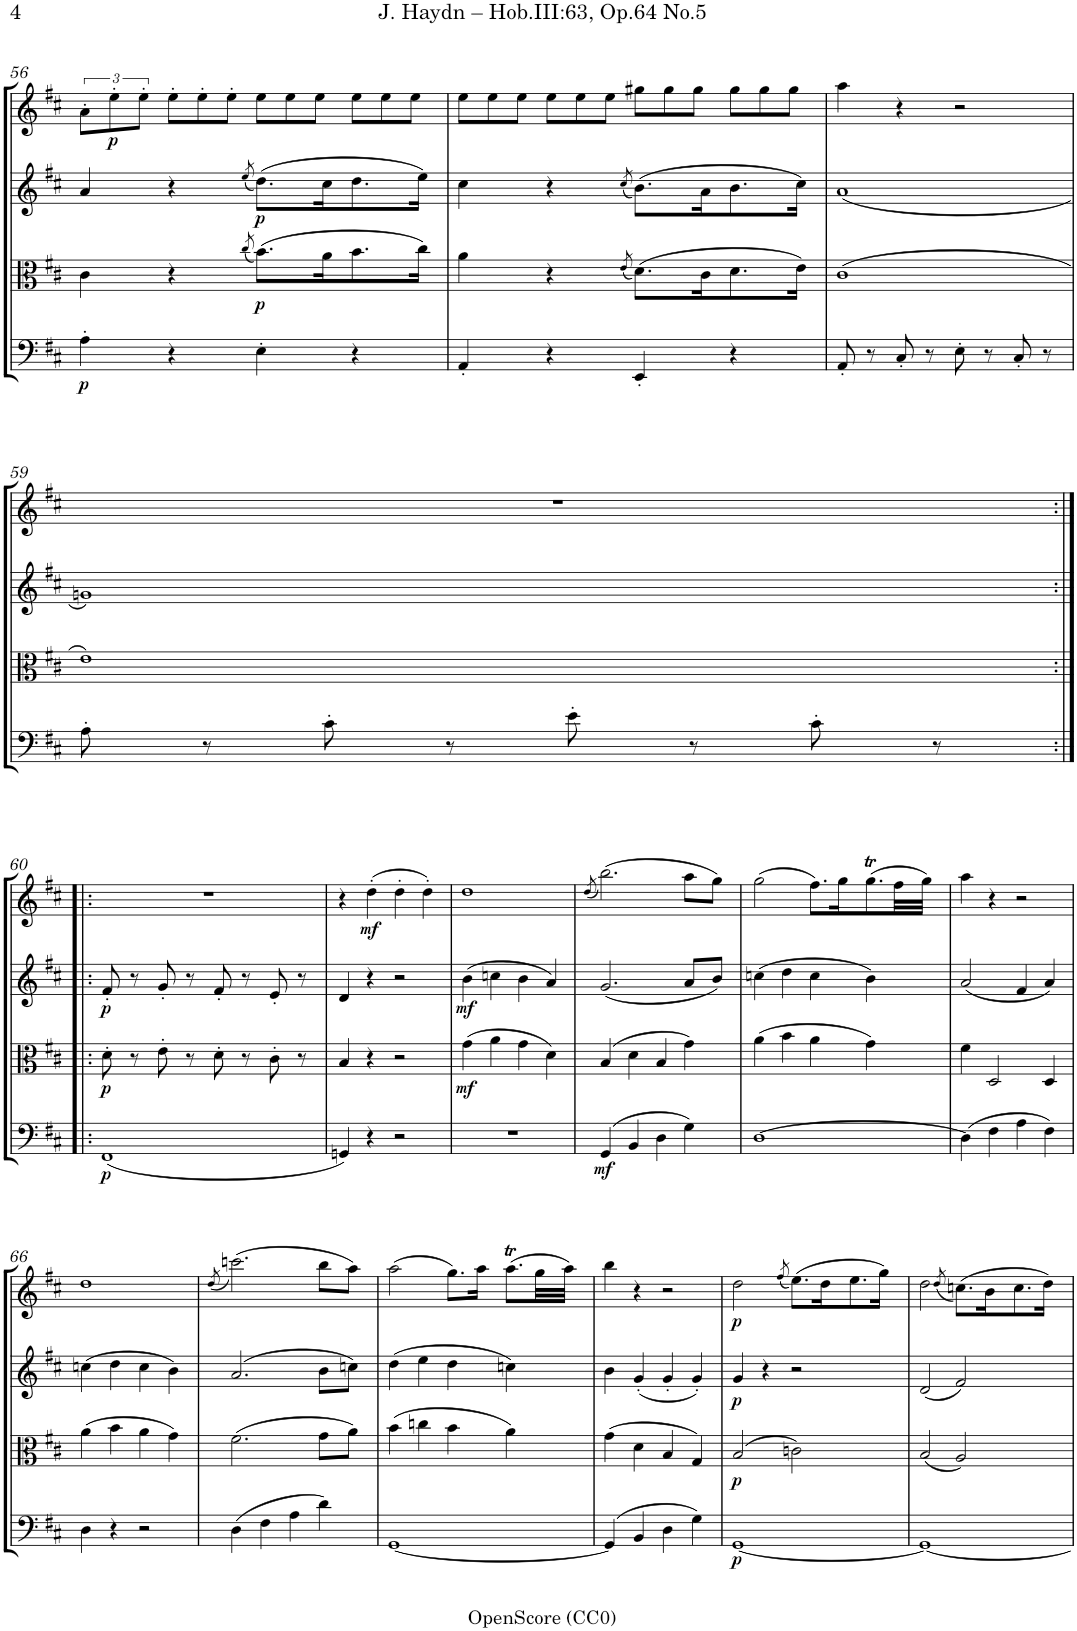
**kern	**dynam	**kern	**dynam	**kern	**dynam	**kern	**dynam
*part4	*part4	*part3	*part3	*part2	*part2	*part1	*part1
*staff4	*staff4	*staff3	*staff3	*staff2	*staff2	*staff1	*staff1
*I"Violoncello	*	*I"Viola	*	*I"Violin 2	*	*I"Violin 1	*
*I'Vc	*	*I'Vla	*	*I'Vln	*	*I'Vln	*
!!LO:PB:g=z
*clefF4	*	*clefC3	*	*clefG2	*	*clefG2	*
*k[f#c#]	*	*k[f#c#]	*	*k[f#c#]	*	*k[f#c#]	*
*M2/2	*	*M2/2	*	*M2/2	*	*M2/2	*
*met(c|)	*	*met(c|)	*	*met(c|)	*	*met(c|)	*
=56	=56	=56	=56	=56	=56	=56	=56
!	!LO:DY:b	!	!	!	!	!	!
4A'\	p	4c#\	.	4a/	.	12a'\L	.
!	!	!	!	!	!	!	!LO:DY:b
.	.	.	.	.	.	12ee'\	p
.	.	.	.	.	.	12ee'\J	.
*	*	*	*	*	*	*Xbrackettup	*
4r	.	4r	.	4r	.	12ee'\L	.
.	.	.	.	.	.	12ee'\	.
.	.	.	.	.	.	12ee'\J	.
.	.	(8qcc#/	.	(8qee/	.	.	.
!	!	!	!LO:DY:b	!	!LO:DY:b	!	!
4E'\	.	(>8.b\L)	p	(>8.dd\L)	p	12ee'\L	.
.	.	.	.	.	.	12ee'\	.
.	.	.	.	.	.	12ee'\J	.
.	.	16a\K	.	16cc#\K	.	.	.
4r	.	8.b\	.	8.dd\	.	12ee'\L	.
.	.	.	.	.	.	12ee'\	.
.	.	.	.	.	.	12ee'\J	.
.	.	16cc#\Jk)	.	16ee\Jk)	.	.	.
=57	=57	=57	=57	=57	=57	=57	=57
4AA'/	.	4a\	.	4cc#\	.	12ee'\L	.
.	.	.	.	.	.	12ee'\	.
.	.	.	.	.	.	12ee'\J	.
4r	.	4r	.	4r	.	12ee'\L	.
.	.	.	.	.	.	12ee'\	.
.	.	.	.	.	.	12ee'\J	.
.	.	(8qe/	.	(8qcc#/	.	.	.
4EE'/	.	(8.d\L)	.	(8.b\L)	.	12gg#X'\L	.
.	.	.	.	.	.	12gg#'\	.
.	.	.	.	.	.	12gg#'\J	.
.	.	16c#\K	.	16a\K	.	.	.
4r	.	8.d\	.	8.b\	.	12gg#'\L	.
.	.	.	.	.	.	12gg#'\	.
.	.	.	.	.	.	12gg#'\J	.
.	.	16e\Jk)	.	16cc#\Jk)	.	.	.
=58	=58	=58	=58	=58	=58	=58	=58
8AA'/	.	(1c#	.	(1a	.	4aa\	.
8r	.	.	.	.	.	.	.
8C#'/	.	.	.	.	.	4r	.
8r	.	.	.	.	.	.	.
8E'\	.	.	.	.	.	2r	.
8r	.	.	.	.	.	.	.
8C#'/	.	.	.	.	.	.	.
8r	.	.	.	.	.	.	.
!!LO:LB:g=z
=59	=59	=59	=59	=59	=59	=59	=59
8A'\	.	1e)	.	1gn)	.	1r	.
8r	.	.	.	.	.	.	.
8c#'\	.	.	.	.	.	.	.
8r	.	.	.	.	.	.	.
8e'\	.	.	.	.	.	.	.
8r	.	.	.	.	.	.	.
8c#'\	.	.	.	.	.	.	.
8r	.	.	.	.	.	.	.
!!LO:LB:g=z
=60:|!|:	=60:|!|:	=60:|!|:	=60:|!|:	=60:|!|:	=60:|!|:	=60:|!|:	=60:|!|:
!	!LO:DY:b	!	!LO:DY:b	!	!LO:DY:b	!	!
(1FF#	p	8d'\	p	8f#'/	p	1r	.
.	.	8r	.	8r	.	.	.
.	.	8e'\	.	8g'/	.	.	.
.	.	8r	.	8r	.	.	.
.	.	8d'\	.	8f#'/	.	.	.
.	.	8r	.	8r	.	.	.
.	.	8c#'\	.	8e'/	.	.	.
.	.	8r	.	8r	.	.	.
=61	=61	=61	=61	=61	=61	=61	=61
4GGn/)	.	4B/	.	4d/	.	4r	.
!	!	!	!	!	!	!	!LO:DY:b
4r	.	4r	.	4r	.	(4dd'\	mf
2r	.	2r	.	2r	.	4dd'\	.
.	.	.	.	.	.	4dd'\)	.
=62	=62	=62	=62	=62	=62	=62	=62
!	!	!	!LO:DY:b	!	!LO:DY:b	!	!
1r	.	(4g\	mf	(4b\	mf	1dd	.
.	.	4a\	.	4ccn\	.	.	.
.	.	4g\	.	4b\	.	.	.
.	.	4d\)	.	4a/)	.	.	.
=63	=63	=63	=63	=63	=63	=63	=63
.	.	.	.	.	.	(8qdd/	.
!	!LO:DY:b	!	!	!	!	!	!
(4GG/	mf	(4B/	.	(2.g/	.	(2.bb\)	.
4BB/	.	4d\	.	.	.	.	.
4D\	.	4B/	.	.	.	.	.
4G\)	.	4g\)	.	8a/L	.	8aa\L	.
.	.	.	.	8b/J)	.	8gg\J)	.
=64	=64	=64	=64	=64	=64	=64	=64
[1D	.	(4a\	.	(4ccn\	.	(2gg\	.
.	.	4b\	.	4dd\	.	.	.
.	.	4a\	.	4cc\	.	8.ff#\L)	.
.	.	.	.	.	.	16gg\K	.
.	.	4g\)	.	4b\)	.	(8.ggT\	.
.	.	.	.	.	.	32ff#\LL	.
.	.	.	.	.	.	32gg\JJJ)	.
=65	=65	=65	=65	=65	=65	=65	=65
(4D\]	.	4f#\	.	(2a/	.	4aa\	.
4F#\	.	2D/	.	.	.	4r	.
4A\	.	.	.	4f#/	.	2r	.
4F#\)	.	4D/	.	4a/)	.	.	.
!!LO:LB:g=z
=66	=66	=66	=66	=66	=66	=66	=66
4D\	.	(4a\	.	(4ccn\	.	1dd	.
4r	.	4b\	.	4dd\	.	.	.
2r	.	4a\	.	4cc\	.	.	.
.	.	4g\)	.	4b\)	.	.	.
=67	=67	=67	=67	=67	=67	=67	=67
.	.	.	.	.	.	(8qdd/	.
(4D\	.	(2.f#\	.	(2.a/	.	(2.cccn\)	.
4F#\	.	.	.	.	.	.	.
4A\	.	.	.	.	.	.	.
4d\)	.	8g\L	.	8b\L	.	8bb\L	.
.	.	8a\J)	.	8ccn\J)	.	8aa\J)	.
=68	=68	=68	=68	=68	=68	=68	=68
[1GG	.	(4b\	.	(4dd\	.	(2aa\	.
.	.	4ccn\	.	4ee\	.	.	.
.	.	4b\	.	4dd\	.	8.gg\L)	.
.	.	.	.	.	.	16aa\Jk	.
.	.	4a\)	.	4ccn\)	.	(8.aaT\L	.
.	.	.	.	.	.	32gg\LL	.
.	.	.	.	.	.	32aa\JJJ)	.
=69	=69	=69	=69	=69	=69	=69	=69
(4GG/]	.	(4g\	.	4b\	.	4bb\	.
4BB/	.	4d\	.	(4g'/	.	4r	.
4D\	.	4B/	.	4g'/	.	2r	.
4G\)	.	4G/)	.	4g'/)	.	.	.
=70	=70	=70	=70	=70	=70	=70	=70
!	!LO:DY:b	!	!LO:DY:b	!	!LO:DY:b	!	!LO:DY:b
[1GG	p	(2B/	p	4g/	p	2dd\	p
.	.	.	.	4r	.	.	.
.	.	.	.	.	.	(8qff#/	.
.	.	2cn\)	.	2r	.	(8.ee\L)	.
.	.	.	.	.	.	16dd\K	.
.	.	.	.	.	.	8.ee\	.
.	.	.	.	.	.	16gg\Jk)	.
=71	=71	=71	=71	=71	=71	=71	=71
1GG_	.	(2B/	.	(2d/	.	2dd\	.
.	.	.	.	.	.	(8qdd/	.
.	.	2A/)	.	2f#/)	.	(8.ccn\L)	.
.	.	.	.	.	.	16b\K	.
.	.	.	.	.	.	8.cc\	.
.	.	.	.	.	.	16dd\Jk)	.
=	=	=	=	=	=	=	=
*-	*-	*-	*-	*-	*-	*-	*-
